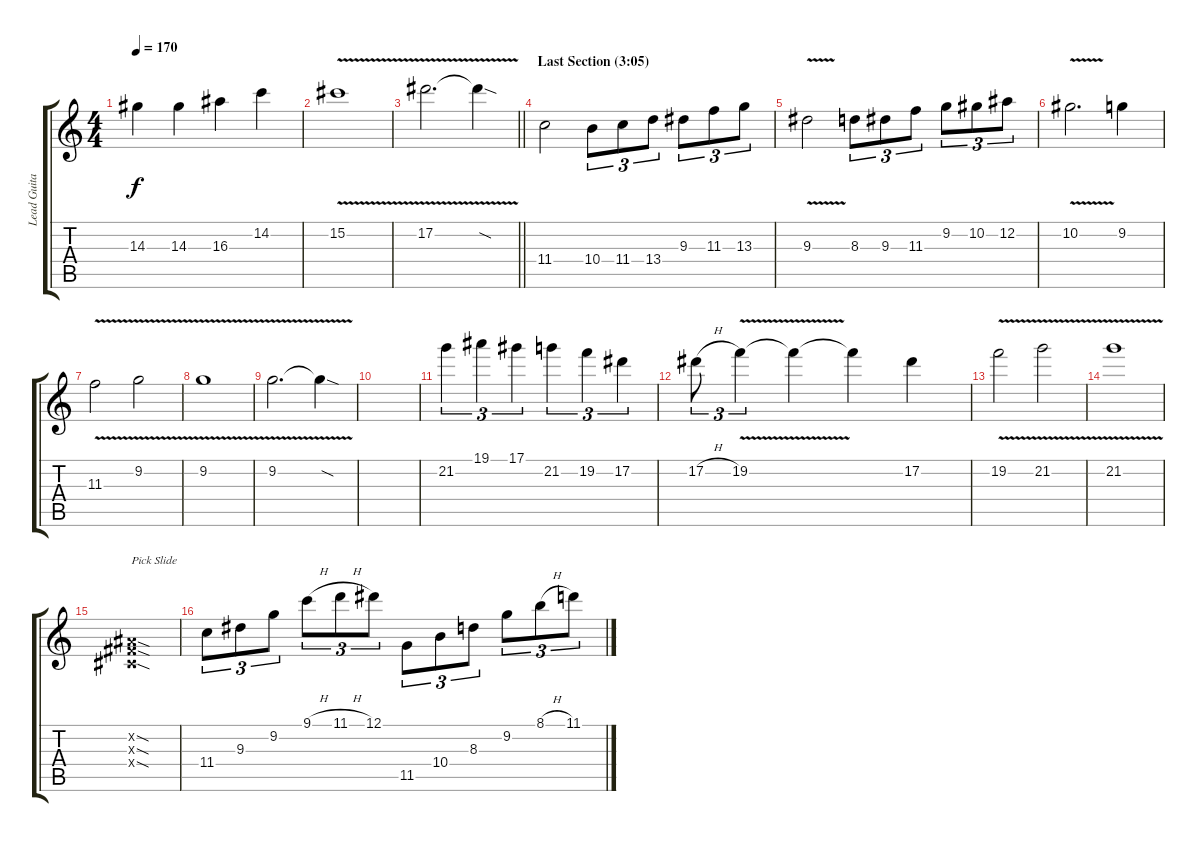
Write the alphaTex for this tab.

\track ("Lead Guitar 1" "Lead Guita") {instrument distortionguitar}
\staff {score tabs}
\tuning (Eb4 Bb3 Gb3 Db3 Ab2 Eb2) {hide}
\ts (4 4)
\tempo 170
\clef g2
\ks c
14.3.4{dy f} 14.3.4 16.3.4 14.2.4 |
15.2{v}.1 |
\barLineRight lightlight
17.2{v}.2{d} 17.2{sod t}.4 |
\section ("" "Last Section (3:05)")
11.4.2{balance 3} 10.4.8{tu (3 2)} 11.4.8{tu (3 2)} 13.4.8{tu (3 2)} 9.3.8{tu (3 2)} 11.3.8{tu (3 2)} 13.3.8{tu (3 2)} |
9.3{v}.2 8.3.8{tu (3 2)} 9.3.8{tu (3 2)} 11.3.8{tu (3 2)} 9.2.8{tu (3 2)} 10.2.8{tu (3 2)} 12.2.8{tu (3 2)} |
10.2{v}.2{d} 9.2.4 |
11.3{v}.2 9.2{v}.2 |
9.2{v}.1 |
9.2{v}.2{d} 9.2{sod t}.4 |
|
21.2.4{tu (3 2)} 19.1.4{tu (3 2)} 17.1.4{tu (3 2)} 21.2.4{tu (3 2)} 19.2.4{tu (3 2)} 17.2.4{tu (3 2)} |
17.2{h}.8{tu (3 2)} 19.2{v}.4{tu (3 2)} 19.2{t}.4 19.2{t}.4 17.2.4 |
19.2{v}.2 21.2{v}.2 |
21.2{v}.1 |
(0.2{sod x} 0.3{sod x} 0.4{sod x}).1{txt "Pick Slide"} |
11.4.8{tu (3 2) balance 8} 9.3.8{tu (3 2)} 9.2.8{tu (3 2)} 9.1{h}.8{tu (3 2)} 11.1{h}.8{tu (3 2)} 12.1.8{tu (3 2)} 11.5.8{tu (3 2)} 10.4.8{tu (3 2)} 8.3.8{tu (3 2)} 9.2.8{tu (3 2)} 8.1{h}.8{tu (3 2)} 11.1.8{tu (3 2)}
